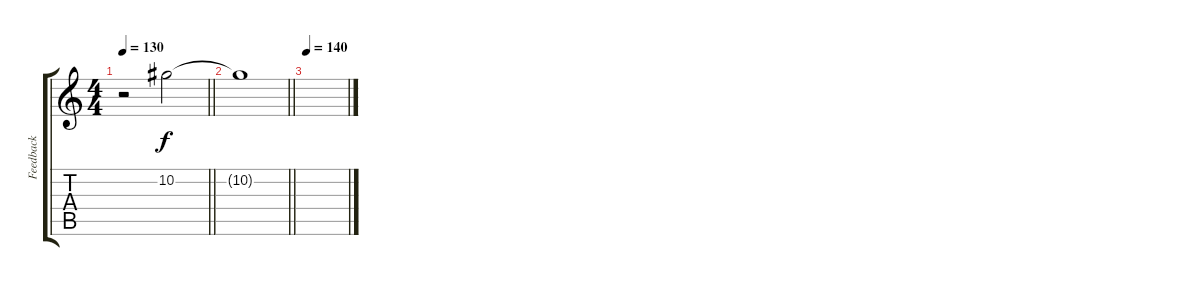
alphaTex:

\track ("Feedback" "Feedback") {instrument overdrivenguitar}
\staff {score tabs}
\tuning (Eb4 Bb3 Gb3 Db3 Ab2 Db2) {hide}
\ts (4 4)
\tempo 130
\clef g2
\barLineRight lightlight
\ks c
r.2{dy f} 10.2.2{volume 15} |
\barLineRight lightlight
10.2{t}.1 |
\section ("" "")
\tempo 140
